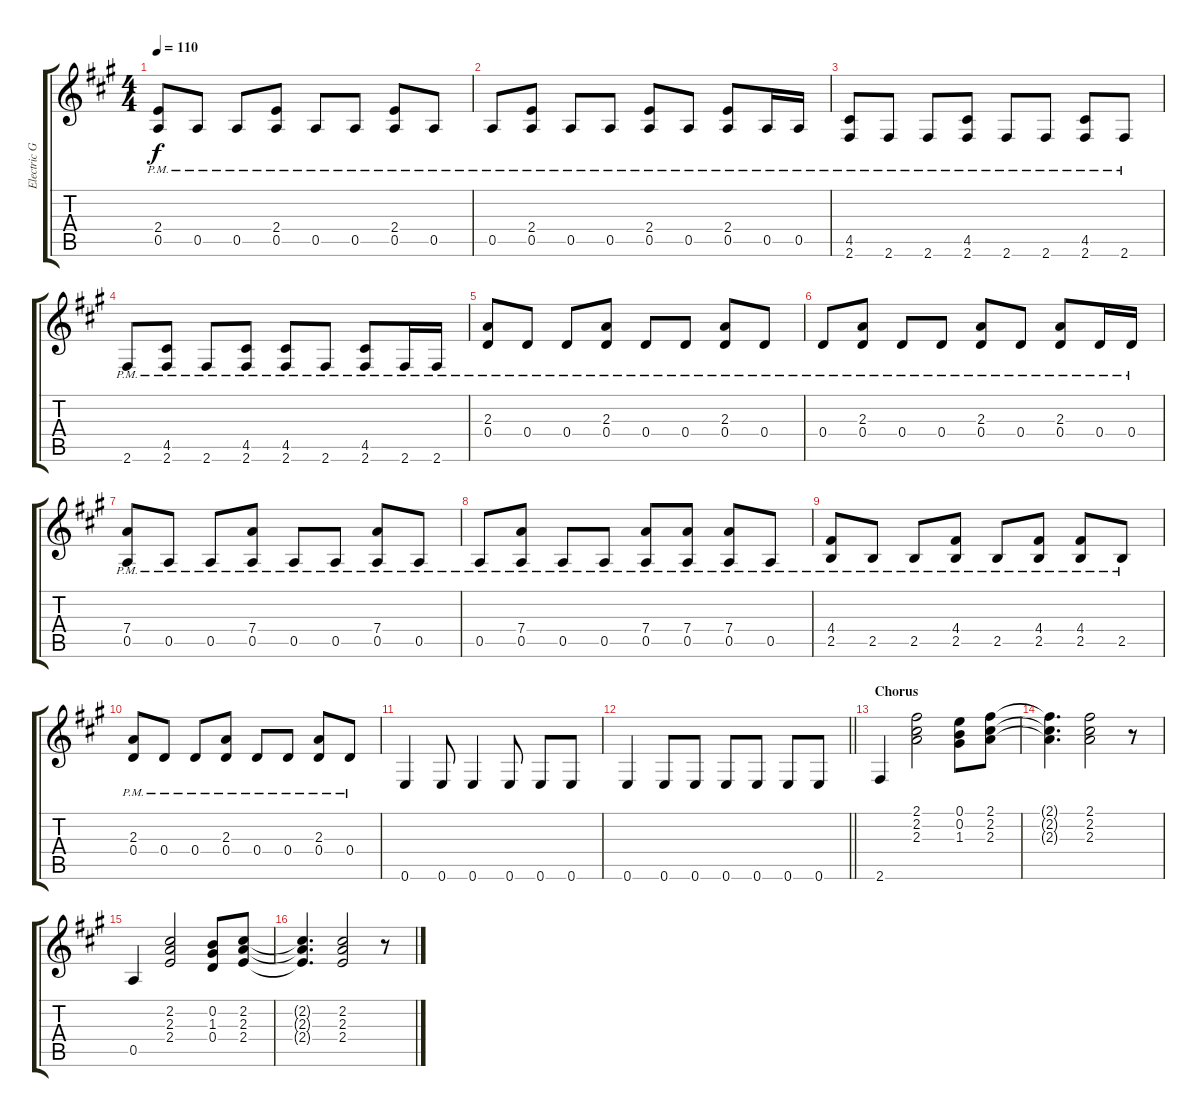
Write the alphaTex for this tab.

\track ("Electric Guitar" "Electric G") {instrument acousticguitarsteel}
\staff {score tabs}
\tuning (E4 B3 G3 D3 A2 E2) {hide}
\ts (4 4)
\tempo 110
\clef g2
\ks a
(2.4{pm} 0.5{pm}).8{dy f} 0.5{pm}.8 0.5{pm}.8 (2.4{pm} 0.5{pm}).8 0.5{pm}.8 0.5{pm}.8 (2.4{pm} 0.5{pm}).8 0.5{pm}.8 |
0.5{pm}.8 (2.4{pm} 0.5{pm}).8 0.5{pm}.8 0.5{pm}.8 (2.4{pm} 0.5{pm}).8 0.5{pm}.8 (2.4{pm} 0.5{pm}).8 0.5{pm}.16 0.5{pm}.16 |
(4.5{pm} 2.6{pm}).8 2.6{pm}.8 2.6{pm}.8 (4.5{pm} 2.6{pm}).8 2.6{pm}.8 2.6{pm}.8 (4.5{pm} 2.6{pm}).8 2.6{pm}.8 |
2.6{pm}.8 (4.5{pm} 2.6{pm}).8 2.6{pm}.8 (4.5{pm} 2.6{pm}).8 (4.5{pm} 2.6{pm}).8 2.6{pm}.8 (4.5{pm} 2.6{pm}).8 2.6{pm}.16 2.6{pm}.16 |
(2.3{pm} 0.4{pm}).8 0.4{pm}.8 0.4{pm}.8 (2.3{pm} 0.4{pm}).8 0.4{pm}.8 0.4{pm}.8 (2.3{pm} 0.4{pm}).8 0.4{pm}.8 |
0.4{pm}.8 (2.3{pm} 0.4{pm}).8 0.4{pm}.8 0.4{pm}.8 (2.3{pm} 0.4{pm}).8 0.4{pm}.8 (2.3{pm} 0.4{pm}).8 0.4{pm}.16 0.4{pm}.16 |
(7.4{pm} 0.5{pm}).8 0.5{pm}.8 0.5{pm}.8 (7.4{pm} 0.5{pm}).8 0.5{pm}.8 0.5{pm}.8 (7.4{pm} 0.5{pm}).8 0.5{pm}.8 |
0.5{pm}.8 (7.4{pm} 0.5{pm}).8 0.5{pm}.8 0.5{pm}.8 (7.4{pm} 0.5{pm}).8 (7.4{pm} 0.5{pm}).8 (7.4{pm} 0.5{pm}).8 0.5{pm}.8 |
(4.4{pm} 2.5{pm}).8 2.5{pm}.8 2.5{pm}.8 (4.4{pm} 2.5{pm}).8 2.5{pm}.8 (4.4{pm} 2.5{pm}).8 (4.4{pm} 2.5{pm}).8 2.5{pm}.8 |
(2.3{pm} 0.4{pm}).8 0.4{pm}.8 0.4{pm}.8 (2.3{pm} 0.4{pm}).8 0.4{pm}.8 0.4{pm}.8 (2.3{pm} 0.4{pm}).8 0.4{pm}.8 |
0.6.4 0.6.8 0.6.4 0.6.8 0.6.8 0.6.8 |
\barLineRight lightlight
0.6.4 0.6.8 0.6.8 0.6.8 0.6.8 0.6.8 0.6.8 |
\section ("" "Chorus")
2.6.4 (2.1 2.2 2.3).2 (0.1 0.2 1.3).8 (2.1 2.2 2.3).8 |
(2.1{t} 2.2{t} 2.3{t}).4{d} (2.1 2.2 2.3).2 r.8 |
0.5.4 (2.2 2.3 2.4).2 (0.2 1.3 0.4).8 (2.2 2.3 2.4).8 |
(2.2{t} 2.3{t} 2.4{t}).4{d} (2.2 2.3 2.4).2 r.8
